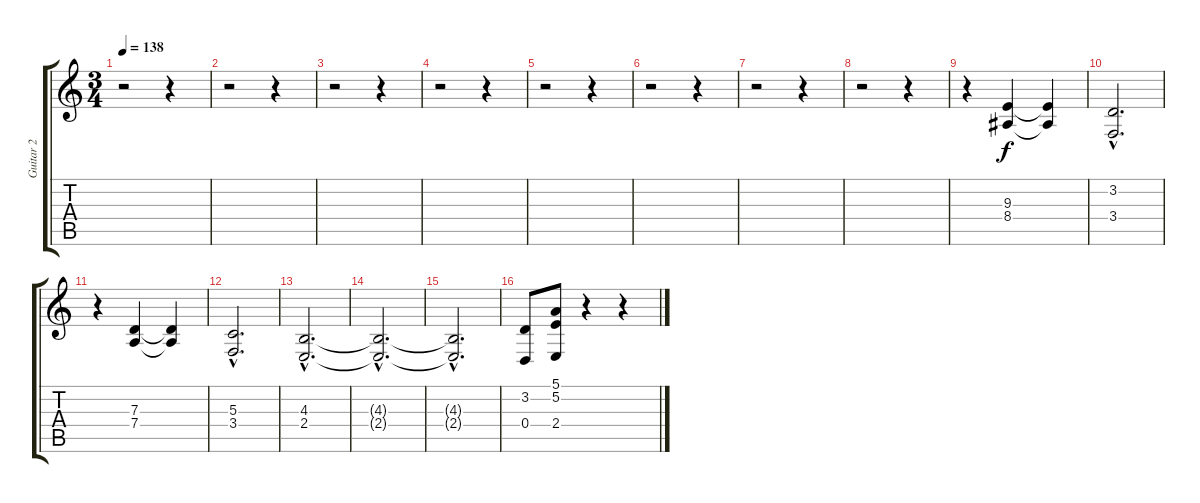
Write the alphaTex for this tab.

\track ("Guitar 2" "Guitar 2") {instrument stringensemble1}
\staff {score tabs}
\tuning (E4 B3 G3 D3 A2 E2) {hide}
\ts (3 4)
\tempo 138
\clef g2
\ks c
r.2{dy f} r.4 |
r.2 r.4 |
r.2 r.4 |
r.2 r.4 |
r.2 r.4 |
r.2 r.4 |
r.2 r.4 |
r.2 r.4 |
r.4 (9.3 8.4).4 (9.3{t} 8.4{t}).4 |
(3.2{hac} 3.4{hac}).2{d} |
r.4 (7.3 7.4).4 (7.3{t} 7.4{t}).4 |
(5.3{hac} 3.4{hac}).2{d} |
(4.3{hac} 2.4{hac}).2{d} |
(4.3{hac t} 2.4{hac t}).2{d} |
(4.3{hac t} 2.4{hac t}).2{d} |
(3.2 0.4).8 (5.1 5.2 2.4).8 r.4 r.4
